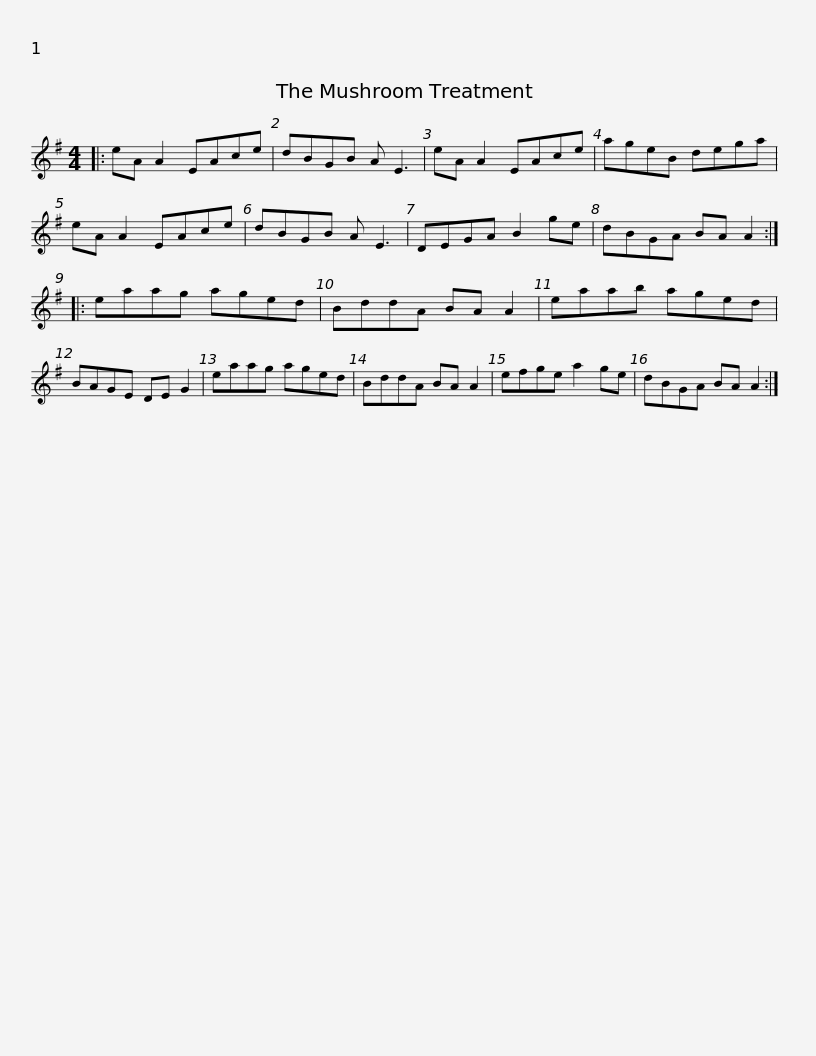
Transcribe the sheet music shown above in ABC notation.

X:1
L:1/8
M:4/4
I:linebreak $
K:G
V:1 treble
V:1
|: eA A2 EAce | dBGB A E3 | eA A2 EAce | ageB dega | eA A2 EAce | %5
 dBGB A E3 |$ DEGA B2 ge | dBGA BA A2 :: eaag aged | BddA BA A2 | %10
 eaab aged |$ BAGE DE G2 | eaag aged | BddA BA A2 | efge a2 ge | %15
 dBGA BA A2 :| %16
